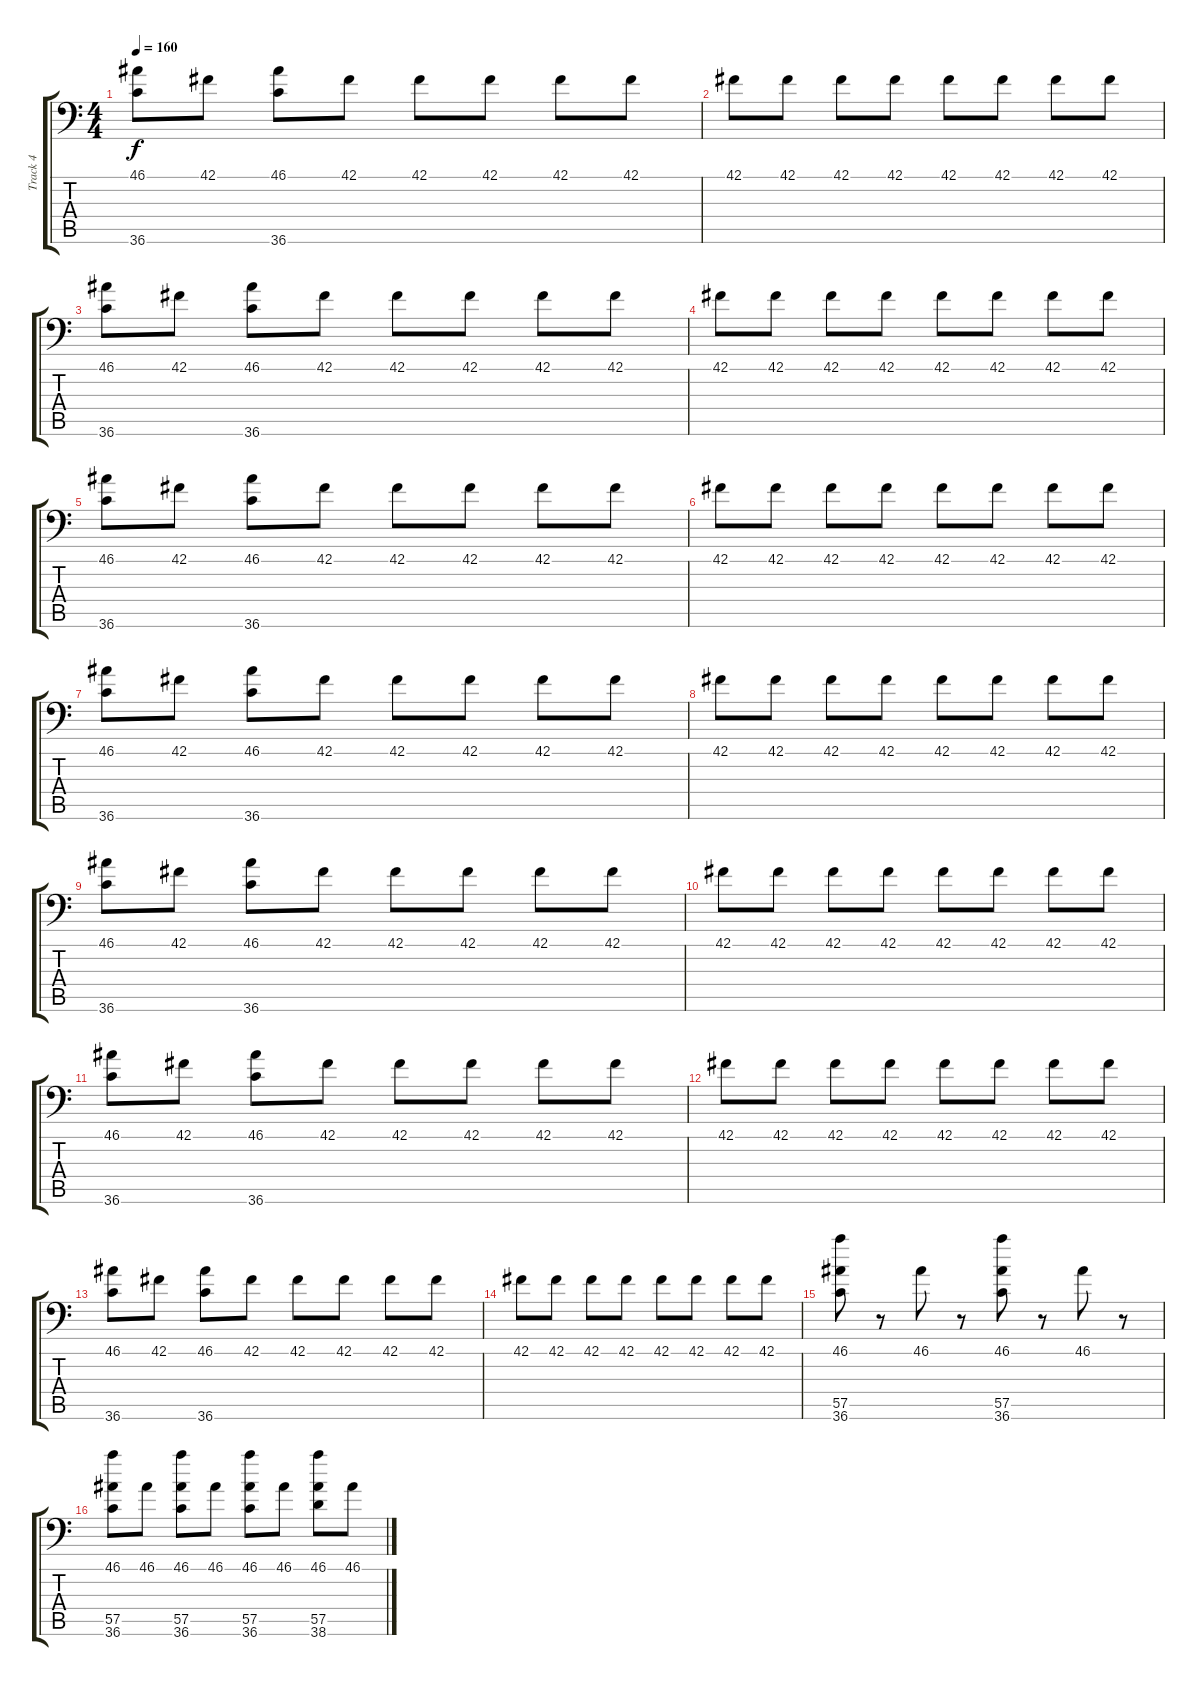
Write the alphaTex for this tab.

\track ("Track 4" "Track 4") {instrument acousticgrandpiano}
\staff {score tabs}
\tuning (C-1 C-1 C-1 C-1 C-1 C-1) {hide}
\ts (4 4)
\tempo 160
\clef f4
\ks c
(46.1 36.6).8{dy f} 42.1.8 (46.1 36.6).8 42.1.8 42.1.8 42.1.8 42.1.8 42.1.8 |
42.1.8 42.1.8 42.1.8 42.1.8 42.1.8 42.1.8 42.1.8 42.1.8 |
(46.1 36.6).8 42.1.8 (46.1 36.6).8 42.1.8 42.1.8 42.1.8 42.1.8 42.1.8 |
42.1.8 42.1.8 42.1.8 42.1.8 42.1.8 42.1.8 42.1.8 42.1.8 |
(46.1 36.6).8 42.1.8 (46.1 36.6).8 42.1.8 42.1.8 42.1.8 42.1.8 42.1.8 |
42.1.8 42.1.8 42.1.8 42.1.8 42.1.8 42.1.8 42.1.8 42.1.8 |
(46.1 36.6).8 42.1.8 (46.1 36.6).8 42.1.8 42.1.8 42.1.8 42.1.8 42.1.8 |
42.1.8 42.1.8 42.1.8 42.1.8 42.1.8 42.1.8 42.1.8 42.1.8 |
(46.1 36.6).8 42.1.8 (46.1 36.6).8 42.1.8 42.1.8 42.1.8 42.1.8 42.1.8 |
42.1.8 42.1.8 42.1.8 42.1.8 42.1.8 42.1.8 42.1.8 42.1.8 |
(46.1 36.6).8 42.1.8 (46.1 36.6).8 42.1.8 42.1.8 42.1.8 42.1.8 42.1.8 |
42.1.8 42.1.8 42.1.8 42.1.8 42.1.8 42.1.8 42.1.8 42.1.8 |
(46.1 36.6).8 42.1.8 (46.1 36.6).8 42.1.8 42.1.8 42.1.8 42.1.8 42.1.8 |
42.1.8 42.1.8 42.1.8 42.1.8 42.1.8 42.1.8 42.1.8 42.1.8 |
(46.1 57.5 36.6).8 r.8 46.1.8 r.8 (46.1 57.5 36.6).8 r.8 46.1.8 r.8 |
(46.1 57.5 36.6).8 46.1.8 (46.1 57.5 36.6).8 46.1.8 (46.1 57.5 36.6).8 46.1.8 (46.1 57.5 38.6).8 46.1.8
